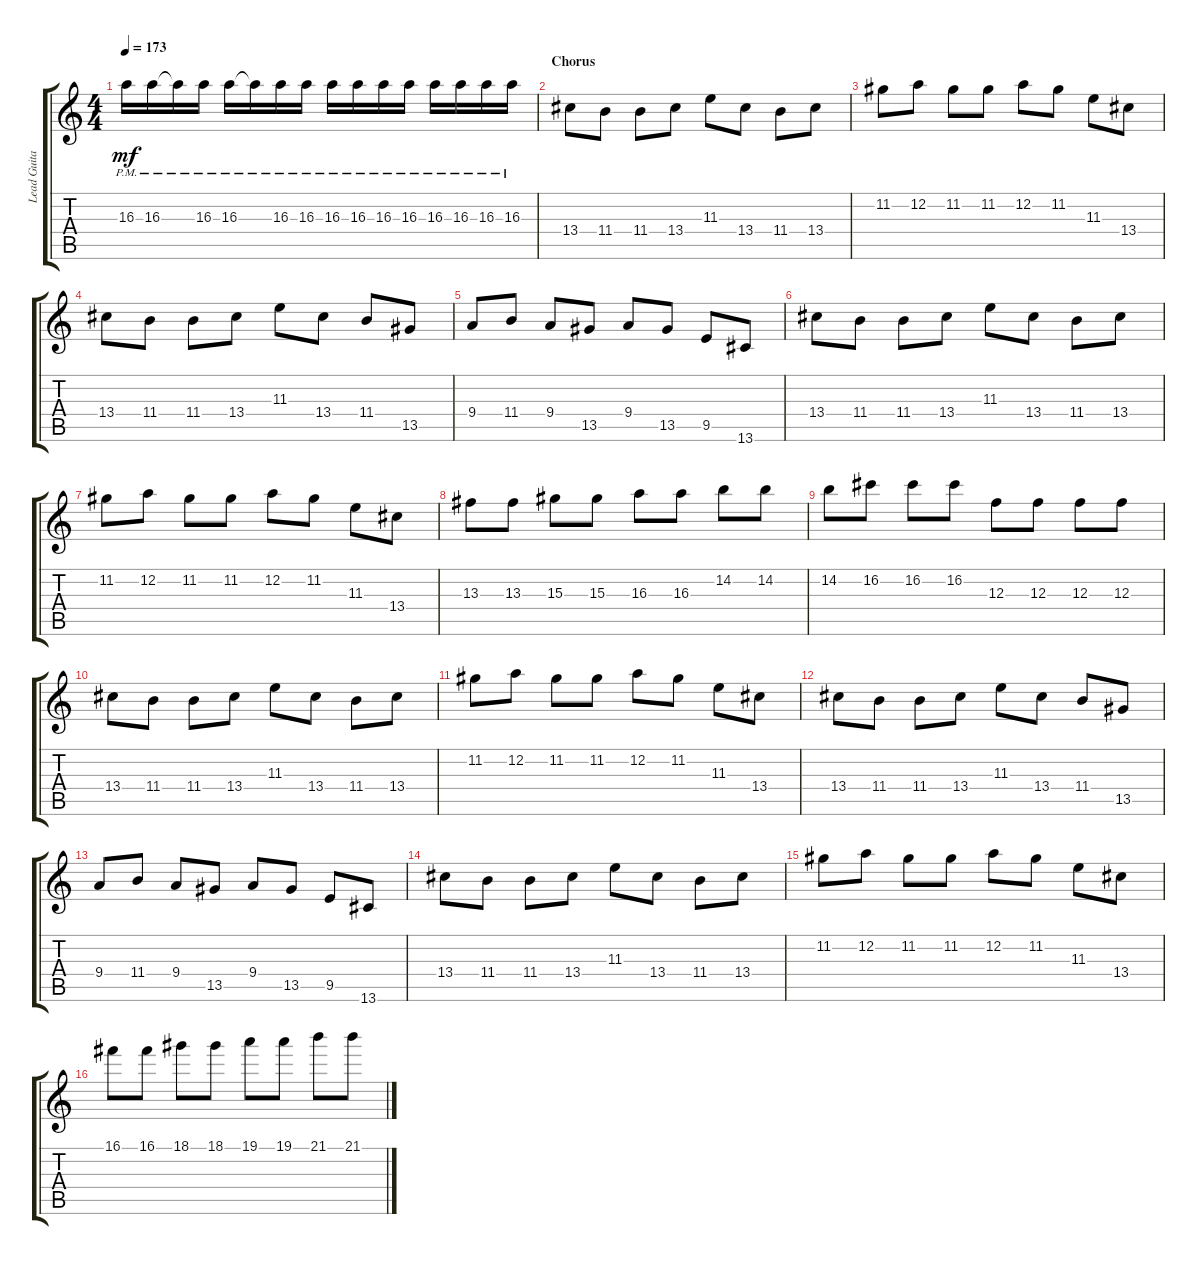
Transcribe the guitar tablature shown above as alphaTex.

\track ("Lead Guitar" "Lead Guita") {instrument distortionguitar}
\staff {score tabs}
\tuning (D4 A3 F3 C3 G2 C2) {hide}
\ts (4 4)
\tempo 173
\clef g2
\ks c
16.3{pm}.16{dy mf} 16.3{pm}.16 16.3{pm t}.16 16.3{pm}.16 16.3{pm}.16 16.3{pm t}.16 16.3{pm}.16 16.3{pm}.16 16.3{pm}.16 16.3{pm}.16 16.3{pm}.16 16.3{pm}.16 16.3{pm}.16 16.3{pm}.16 16.3{pm}.16 16.3{pm}.16 |
\section ("" "Chorus")
13.4.8 11.4.8 11.4.8 13.4.8 11.3.8 13.4.8 11.4.8 13.4.8 |
11.2.8 12.2.8 11.2.8 11.2.8 12.2.8 11.2.8 11.3.8 13.4.8 |
13.4.8 11.4.8 11.4.8 13.4.8 11.3.8 13.4.8 11.4.8 13.5.8 |
9.4.8 11.4.8 9.4.8 13.5.8 9.4.8 13.5.8 9.5.8 13.6.8 |
13.4.8 11.4.8 11.4.8 13.4.8 11.3.8 13.4.8 11.4.8 13.4.8 |
11.2.8 12.2.8 11.2.8 11.2.8 12.2.8 11.2.8 11.3.8 13.4.8 |
13.3.8 13.3.8 15.3.8 15.3.8 16.3.8 16.3.8 14.2.8 14.2.8 |
14.2.8 16.2.8 16.2.8 16.2.8 12.3.8 12.3.8 12.3.8 12.3.8 |
13.4.8 11.4.8 11.4.8 13.4.8 11.3.8 13.4.8 11.4.8 13.4.8 |
11.2.8 12.2.8 11.2.8 11.2.8 12.2.8 11.2.8 11.3.8 13.4.8 |
13.4.8 11.4.8 11.4.8 13.4.8 11.3.8 13.4.8 11.4.8 13.5.8 |
9.4.8 11.4.8 9.4.8 13.5.8 9.4.8 13.5.8 9.5.8 13.6.8 |
13.4.8 11.4.8 11.4.8 13.4.8 11.3.8 13.4.8 11.4.8 13.4.8 |
11.2.8 12.2.8 11.2.8 11.2.8 12.2.8 11.2.8 11.3.8 13.4.8 |
16.1.8 16.1.8 18.1.8 18.1.8 19.1.8 19.1.8 21.1.8 21.1.8
